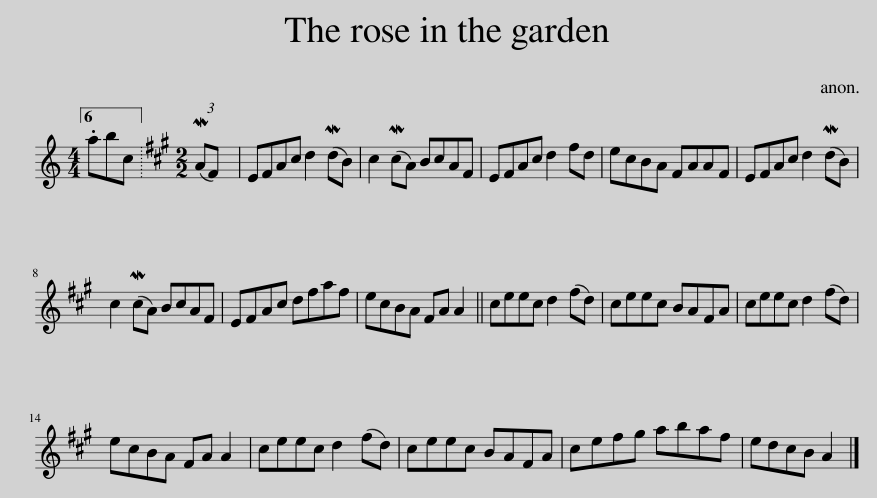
X:1
L:1/8
M:4/4
I:linebreak $
K:C
V:1 treble
V:1
 .abc ||[K:A][M:2/2] (3:2:2(MAF) x/24 | EFAc d2 (MdB) | c2 (McA) BcAF | EFAc d2 fd | %5
 ecBA FAAF | EFAc d2 (MdB) |$ c2 (McA) BcAF | EFAc dfaf | ecBA FA A2 || %10
 ceec d2 (fd) | ceec BAFA | ceec d2 (fd) |$ ecBA FA A2 | ceec d2 (fd) | %15
 ceec BAFA | cefg abaf | edcB A2 |] %18
